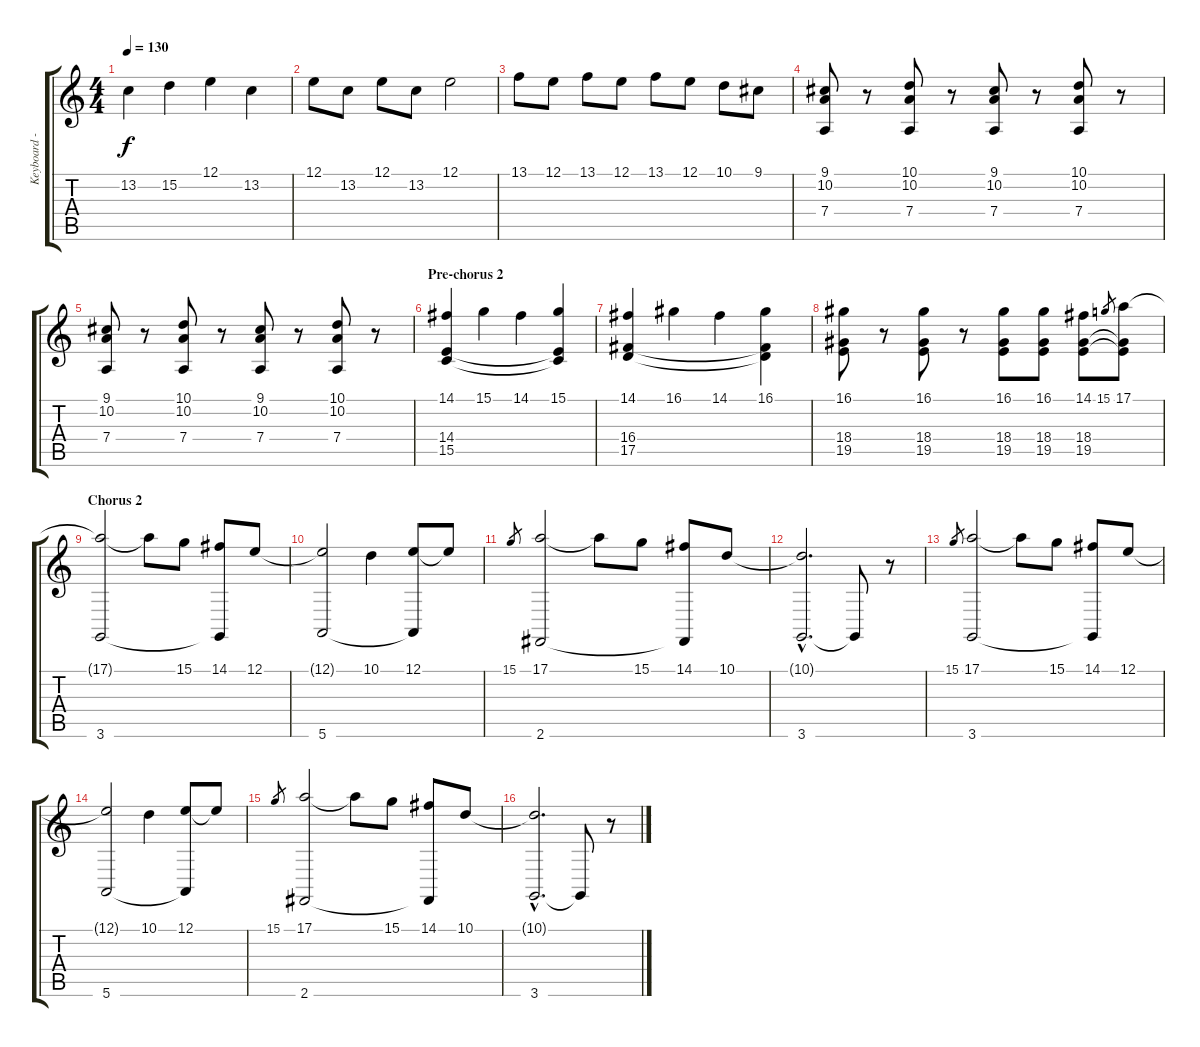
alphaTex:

\track ("Keyboard - main stuff" "Keyboard -") {instrument drawbarorgan}
\staff {score tabs}
\tuning (E4 B3 G3 D3 A2 E2) {hide}
\ts (4 4)
\tempo 130
\clef g2
\ks c
13.2.4{dy f} 15.2.4 12.1.4 13.2.4 |
12.1.8 13.2.8 12.1.8 13.2.8 12.1.2 |
13.1.8 12.1.8 13.1.8 12.1.8 13.1.8 12.1.8 10.1.8 9.1.8 |
(9.1 10.2 7.4).8 r.8 (10.1 10.2 7.4).8 r.8 (9.1 10.2 7.4).8 r.8 (10.1 10.2 7.4).8 r.8 |
(9.1 10.2 7.4).8 r.8 (10.1 10.2 7.4).8 r.8 (9.1 10.2 7.4).8 r.8 (10.1 10.2 7.4).8 r.8 |
\section ("" "Pre-chorus 2")
(14.1 14.4 15.5).4 15.1.4 14.1.4 (15.1 14.4{t} 15.5{t}).4 |
(14.1 16.4 17.5).4 16.1.4 14.1.4 (16.1 16.4{t} 17.5{t}).4 |
(16.1 18.4 19.5).8 r.8 (16.1 18.4 19.5).8 r.8 (16.1 18.4 19.5).8 (16.1 18.4 19.5).8 (14.1 18.4 19.5).8 15.1.8{gr} (17.1 18.4{t} 19.5{t}).8 |
\section ("" "Chorus 2")
(17.1{t} 3.6).2 17.1{t}.8 15.1.8 (14.1 3.6{t}).8 12.1.8 |
(12.1{t} 5.6).2 10.1.4 (12.1 5.6{t}).8 12.1{t}.8 |
15.1.8{gr} (17.1 2.6).2 17.1{t}.8 15.1.8 (14.1 2.6{t}).8 10.1.8 |
(10.1{hac t} 3.6{hac}).2{d} 3.6{t}.8 r.8 |
15.1.8{gr} (17.1 3.6).2 17.1{t}.8 15.1.8 (14.1 3.6{t}).8 12.1.8 |
(12.1{t} 5.6).2 10.1.4 (12.1 5.6{t}).8 12.1{t}.8 |
15.1.8{gr} (17.1 2.6).2 17.1{t}.8 15.1.8 (14.1 2.6{t}).8 10.1.8 |
(10.1{hac t} 3.6{hac}).2{d} 3.6{t}.8 r.8
